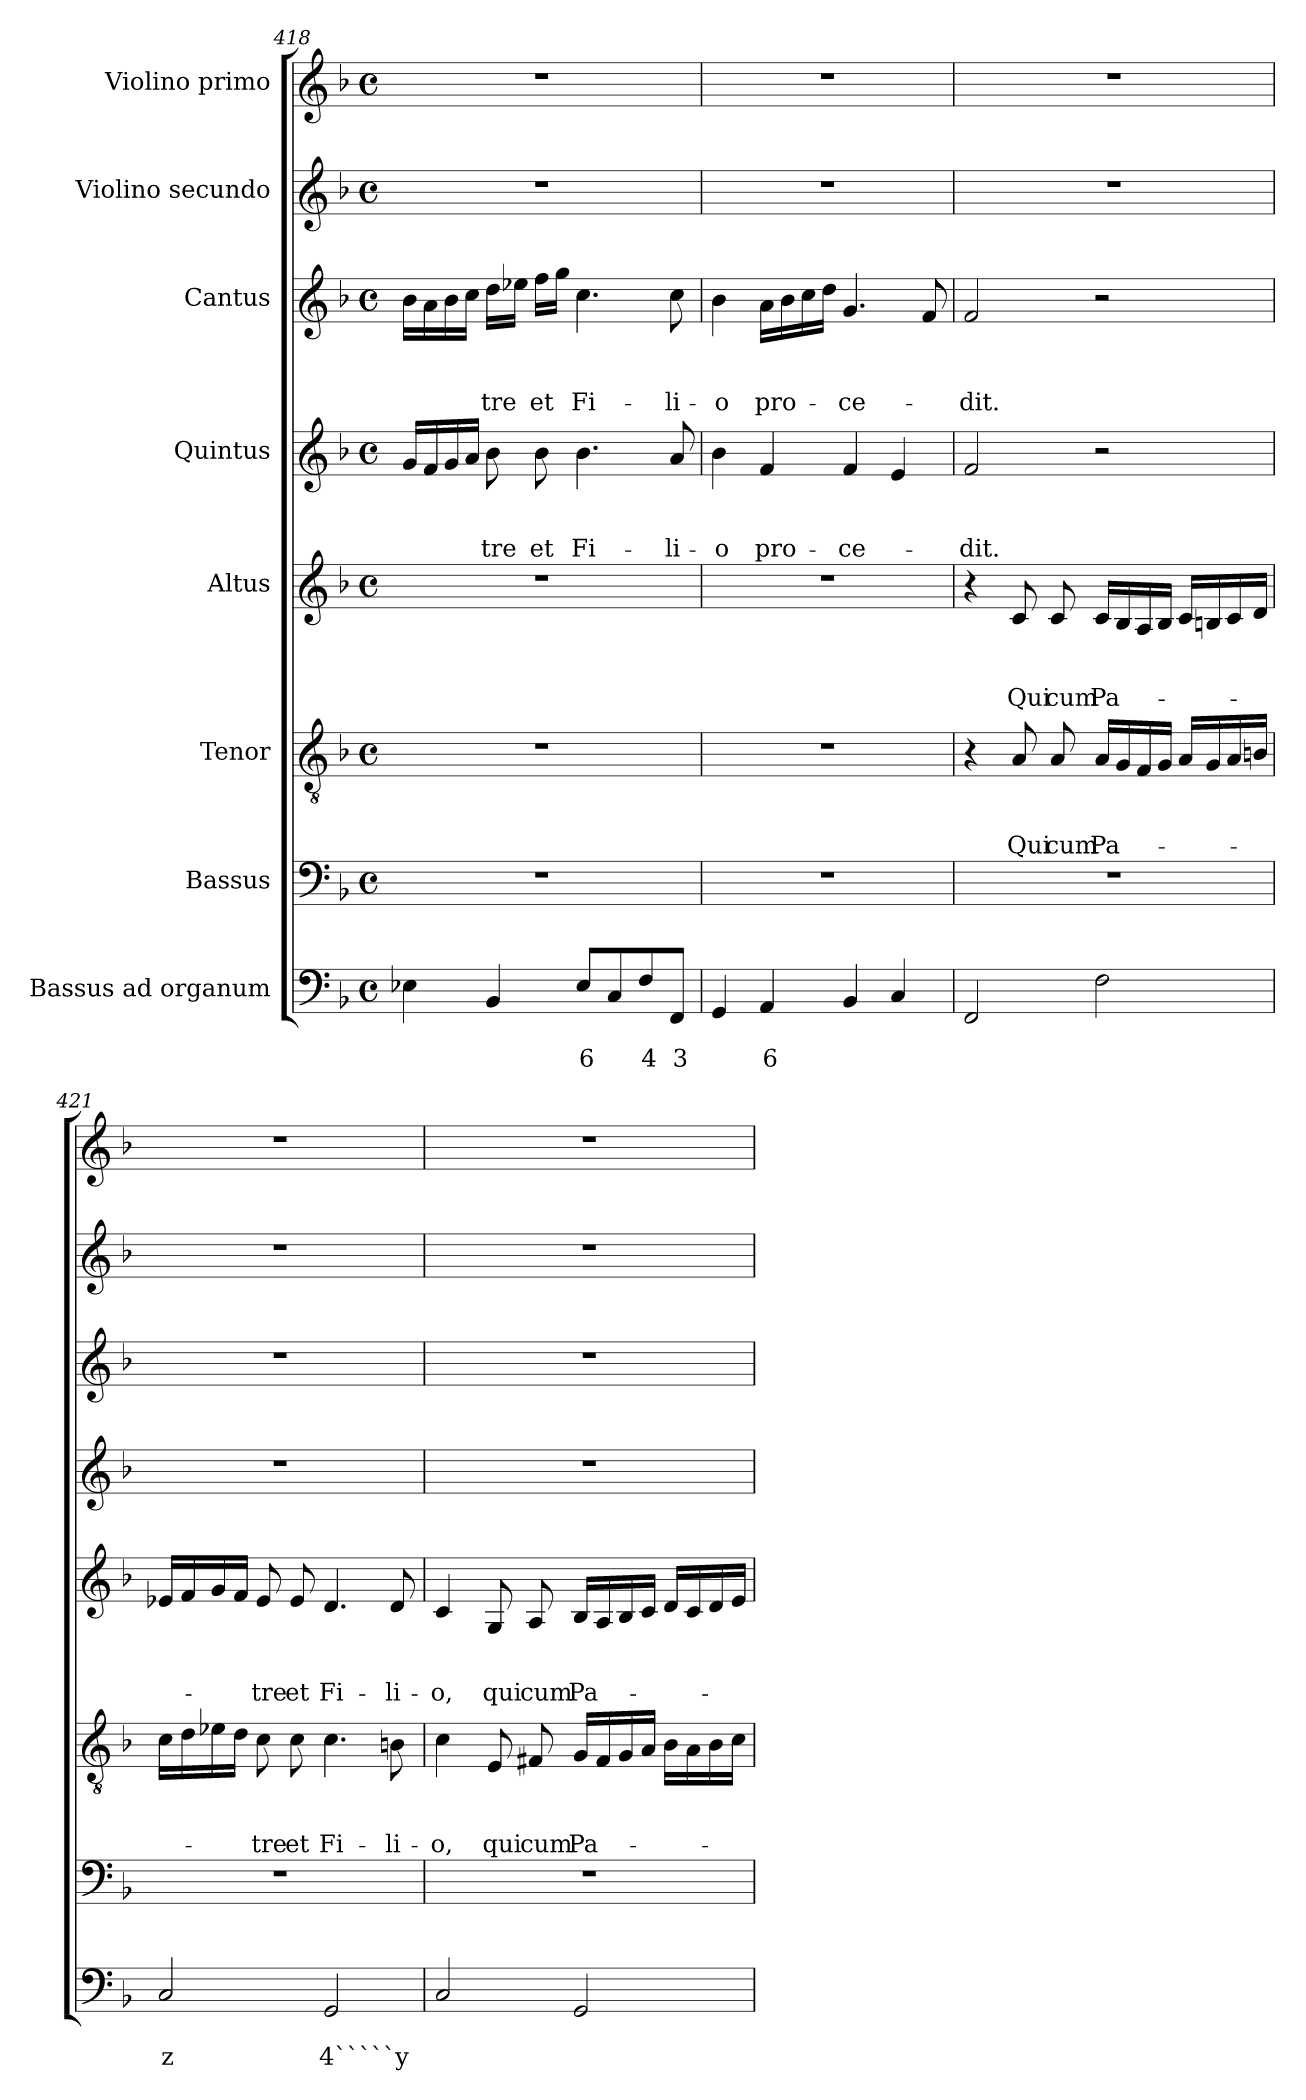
**kern	**text	**text	**kern	**kern	**text	**text	**text	**kern	**text	**text	**text	**kern	**text	**text	**text	**kern	**text	**text	**text	**kern	**kern
*part8	*part8	*part8	*part7	*part6	*part6	*part6	*part6	*part5	*part5	*part5	*part5	*part4	*part4	*part4	*part4	*part3	*part3	*part3	*part3	*part2	*part1
*staff8	*staff8	*staff8	*staff7	*staff6	*staff6	*staff6	*staff6	*staff5	*staff5	*staff5	*staff5	*staff4	*staff4	*staff4	*staff4	*staff3	*staff3	*staff3	*staff3	*staff2	*staff1
*I"Bassus ad  organum	*	*	*I"Bassus	*I"Tenor	*	*	*	*I"Altus	*	*	*	*I"Quintus	*	*	*	*I"Cantus	*	*	*	*I"Violino secundo	*I"Violino primo
!!LO:LB:g=z
*clefF4	*	*	*clefF4	*clefGv2	*	*	*	*clefG2	*	*	*	*clefG2	*	*	*	*clefG2	*	*	*	*clefG2	*clefG2
*k[b-]	*	*	*k[b-]	*k[b-]	*	*	*	*k[b-]	*	*	*	*k[b-]	*	*	*	*k[b-]	*	*	*	*k[b-]	*k[b-]
*F:	*	*	*F:	*F:	*	*	*	*F:	*	*	*	*F:	*	*	*	*F:	*	*	*	*F:	*F:
*M4/4	*	*	*M4/4	*M4/4	*	*	*	*M4/4	*	*	*	*M4/4	*	*	*	*M4/4	*	*	*	*M4/4	*M4/4
*met(c)	*	*	*met(c)	*met(c)	*	*	*	*met(c)	*	*	*	*met(c)	*	*	*	*met(c)	*	*	*	*met(c)	*met(c)
=418	=418	=418	=418	=418	=418	=418	=418	=418	=418	=418	=418	=418	=418	=418	=418	=418	=418	=418	=418	=418	=418
4E-X\	.	.	1r	1r	.	.	.	1r	.	.	.	16g/LL	.	.	.	16b-\LL	.	.	.	1r	1r
.	.	.	.	.	.	.	.	.	.	.	.	16f/	.	.	.	16a\	.	.	.	.	.
.	.	.	.	.	.	.	.	.	.	.	.	16g/	.	.	.	16b-\	.	.	.	.	.
.	.	.	.	.	.	.	.	.	.	.	.	16a/JJ	.	.	.	16cc\JJ	.	.	.	.	.
!	!	!	!	!	!	!	!	!	!	!	!	!	!	!	!LO:LY:b	!	!	!	!LO:LY:b	!	!
4BB-/	.	.	.	.	.	.	.	.	.	.	.	8b-\	.	.	-tre	16dd\LL	.	.	-tre	.	.
.	.	.	.	.	.	.	.	.	.	.	.	.	.	.	.	16ee-X\JJ	.	.	.	.	.
!	!	!	!	!	!	!	!	!	!	!	!	!	!	!	!LO:LY:b	!	!	!	!LO:LY:b	!	!
.	.	.	.	.	.	.	.	.	.	.	.	8b-\	.	.	et	16ff\LL	.	.	et	.	.
.	.	.	.	.	.	.	.	.	.	.	.	.	.	.	.	16gg\JJ	.	.	.	.	.
!	!	!LO:LY:b	!	!	!	!	!	!	!	!	!	!	!	!	!LO:LY:b	!	!	!	!LO:LY:b	!	!
8E-/L	.	6	.	.	.	.	.	.	.	.	.	4.b-\	.	.	Fi-	4.cc\	.	.	Fi-	.	.
8C/	.	.	.	.	.	.	.	.	.	.	.	.	.	.	.	.	.	.	.	.	.
!	!	!LO:LY:b	!	!	!	!	!	!	!	!	!	!	!	!	!	!	!	!	!	!	!
8F/	.	4	.	.	.	.	.	.	.	.	.	.	.	.	.	.	.	.	.	.	.
!	!	!LO:LY:b	!	!	!	!	!	!	!	!	!	!	!	!	!LO:LY:b	!	!	!	!LO:LY:b	!	!
8FF/J	.	3	.	.	.	.	.	.	.	.	.	8a/	.	.	-li-	8cc\	.	.	-li-	.	.
=419	=419	=419	=419	=419	=419	=419	=419	=419	=419	=419	=419	=419	=419	=419	=419	=419	=419	=419	=419	=419	=419
!	!	!	!	!	!	!	!	!	!	!	!	!	!	!	!LO:LY:b	!	!	!	!LO:LY:b	!	!
4GG/	.	.	1r	1r	.	.	.	1r	.	.	.	4b-\	.	.	-o	4b-\	.	.	-o	1r	1r
!	!	!LO:LY:b	!	!	!	!	!	!	!	!	!	!	!	!	!LO:LY:b	!	!	!	!LO:LY:b	!	!
4AA/	.	6	.	.	.	.	.	.	.	.	.	4f/	.	.	pro-	16a\LL	.	.	pro-	.	.
.	.	.	.	.	.	.	.	.	.	.	.	.	.	.	.	16b-\	.	.	.	.	.
.	.	.	.	.	.	.	.	.	.	.	.	.	.	.	.	16cc\	.	.	.	.	.
.	.	.	.	.	.	.	.	.	.	.	.	.	.	.	.	16dd\JJ	.	.	.	.	.
!	!	!	!	!	!	!	!	!	!	!	!	!	!	!	!LO:LY:b	!	!	!	!LO:LY:b	!	!
4BB-/	.	.	.	.	.	.	.	.	.	.	.	4f/	.	.	-ce-	4.g/	.	.	-ce-	.	.
4C/	.	.	.	.	.	.	.	.	.	.	.	4e/	.	.	.	.	.	.	.	.	.
.	.	.	.	.	.	.	.	.	.	.	.	.	.	.	.	8f/	.	.	.	.	.
=420	=420	=420	=420	=420	=420	=420	=420	=420	=420	=420	=420	=420	=420	=420	=420	=420	=420	=420	=420	=420	=420
!	!	!	!	!	!	!	!	!	!	!	!	!	!	!	!LO:LY:b	!	!	!	!LO:LY:b	!	!
2FF/	.	.	1r	4r	.	.	.	4r	.	.	.	2f/	.	.	-dit.	2f/	.	.	-dit.	1r	1r
!	!	!	!	!	!	!	!LO:LY:b	!	!	!	!LO:LY:b	!	!	!	!	!	!	!	!	!	!
.	.	.	.	8A/	.	.	Qui	8c/	.	.	Qui	.	.	.	.	.	.	.	.	.	.
!	!	!	!	!	!	!	!LO:LY:b	!	!	!	!LO:LY:b	!	!	!	!	!	!	!	!	!	!
.	.	.	.	8A/	.	.	cum	8c/	.	.	cum	.	.	.	.	.	.	.	.	.	.
!	!	!	!	!	!	!	!LO:LY:b	!	!	!	!LO:LY:b	!	!	!	!	!	!	!	!	!	!
2F\	.	.	.	16A/LL	.	.	Pa-	16c/LL	.	.	Pa-	2r	.	.	.	2r	.	.	.	.	.
.	.	.	.	16G/	.	.	.	16B-/	.	.	.	.	.	.	.	.	.	.	.	.	.
.	.	.	.	16F/	.	.	.	16A/	.	.	.	.	.	.	.	.	.	.	.	.	.
.	.	.	.	16G/JJ	.	.	.	16B-/JJ	.	.	.	.	.	.	.	.	.	.	.	.	.
.	.	.	.	16A/LL	.	.	.	16c/LL	.	.	.	.	.	.	.	.	.	.	.	.	.
.	.	.	.	16G/	.	.	.	16Bn/	.	.	.	.	.	.	.	.	.	.	.	.	.
.	.	.	.	16A/	.	.	.	16c/	.	.	.	.	.	.	.	.	.	.	.	.	.
.	.	.	.	16Bn/JJ	.	.	.	16d/JJ	.	.	.	.	.	.	.	.	.	.	.	.	.
=421	=421	=421	=421	=421	=421	=421	=421	=421	=421	=421	=421	=421	=421	=421	=421	=421	=421	=421	=421	=421	=421
!	!	!LO:LY:b	!	!	!	!	!	!	!	!	!	!	!	!	!	!	!	!	!	!	!
2C/	.	z	1r	16c\LL	.	.	.	16e-X/LL	.	.	.	1r	.	.	.	1r	.	.	.	1r	1r
.	.	.	.	16d\	.	.	.	16f/	.	.	.	.	.	.	.	.	.	.	.	.	.
.	.	.	.	16e-X\	.	.	.	16g/	.	.	.	.	.	.	.	.	.	.	.	.	.
.	.	.	.	16d\JJ	.	.	.	16f/JJ	.	.	.	.	.	.	.	.	.	.	.	.	.
!	!	!	!	!	!	!	!LO:LY:b	!	!	!	!LO:LY:b	!	!	!	!	!	!	!	!	!	!
.	.	.	.	8c\	.	.	-tre	8e-/	.	.	-tre	.	.	.	.	.	.	.	.	.	.
!	!	!	!	!	!	!	!LO:LY:b	!	!	!	!LO:LY:b	!	!	!	!	!	!	!	!	!	!
.	.	.	.	8c\	.	.	et	8e-/	.	.	et	.	.	.	.	.	.	.	.	.	.
!	!	!LO:LY:b	!	!	!	!	!LO:LY:b	!	!	!	!LO:LY:b	!	!	!	!	!	!	!	!	!	!
2GG/	.	4`````y	.	4.c\	.	.	Fi-	4.d/	.	.	Fi-	.	.	.	.	.	.	.	.	.	.
!	!	!	!	!	!	!	!LO:LY:b	!	!	!	!LO:LY:b	!	!	!	!	!	!	!	!	!	!
.	.	.	.	8Bn\	.	.	-li-	8d/	.	.	-li-	.	.	.	.	.	.	.	.	.	.
!!LO:PB:g=z
=422	=422	=422	=422	=422	=422	=422	=422	=422	=422	=422	=422	=422	=422	=422	=422	=422	=422	=422	=422	=422	=422
!	!	!	!	!	!	!	!LO:LY:b	!	!	!	!LO:LY:b	!	!	!	!	!	!	!	!	!	!
2C/	.	.	1r	4c\	.	.	-o,	4c/	.	.	-o,	1r	.	.	.	1r	.	.	.	1r	1r
!	!	!	!	!	!	!	!LO:LY:b	!	!	!	!LO:LY:b	!	!	!	!	!	!	!	!	!	!
.	.	.	.	8E/	.	.	qui	8G/	.	.	qui	.	.	.	.	.	.	.	.	.	.
!	!	!	!	!	!	!	!LO:LY:b	!	!	!	!LO:LY:b	!	!	!	!	!	!	!	!	!	!
.	.	.	.	8F#X/	.	.	cum	8A/	.	.	cum	.	.	.	.	.	.	.	.	.	.
!	!	!	!	!	!	!	!LO:LY:b	!	!	!	!LO:LY:b	!	!	!	!	!	!	!	!	!	!
2GG/	.	.	.	16G/LL	.	.	Pa-	16B-/LL	.	.	Pa-	.	.	.	.	.	.	.	.	.	.
.	.	.	.	16F#/	.	.	.	16A/	.	.	.	.	.	.	.	.	.	.	.	.	.
.	.	.	.	16G/	.	.	.	16B-/	.	.	.	.	.	.	.	.	.	.	.	.	.
.	.	.	.	16A/JJ	.	.	.	16c/JJ	.	.	.	.	.	.	.	.	.	.	.	.	.
.	.	.	.	16B-\LL	.	.	.	16d/LL	.	.	.	.	.	.	.	.	.	.	.	.	.
.	.	.	.	16A\	.	.	.	16c/	.	.	.	.	.	.	.	.	.	.	.	.	.
.	.	.	.	16B-\	.	.	.	16d/	.	.	.	.	.	.	.	.	.	.	.	.	.
.	.	.	.	16c\JJ	.	.	.	16e/JJ	.	.	.	.	.	.	.	.	.	.	.	.	.
=	=	=	=	=	=	=	=	=	=	=	=	=	=	=	=	=	=	=	=	=	=
*-	*-	*-	*-	*-	*-	*-	*-	*-	*-	*-	*-	*-	*-	*-	*-	*-	*-	*-	*-	*-	*-
